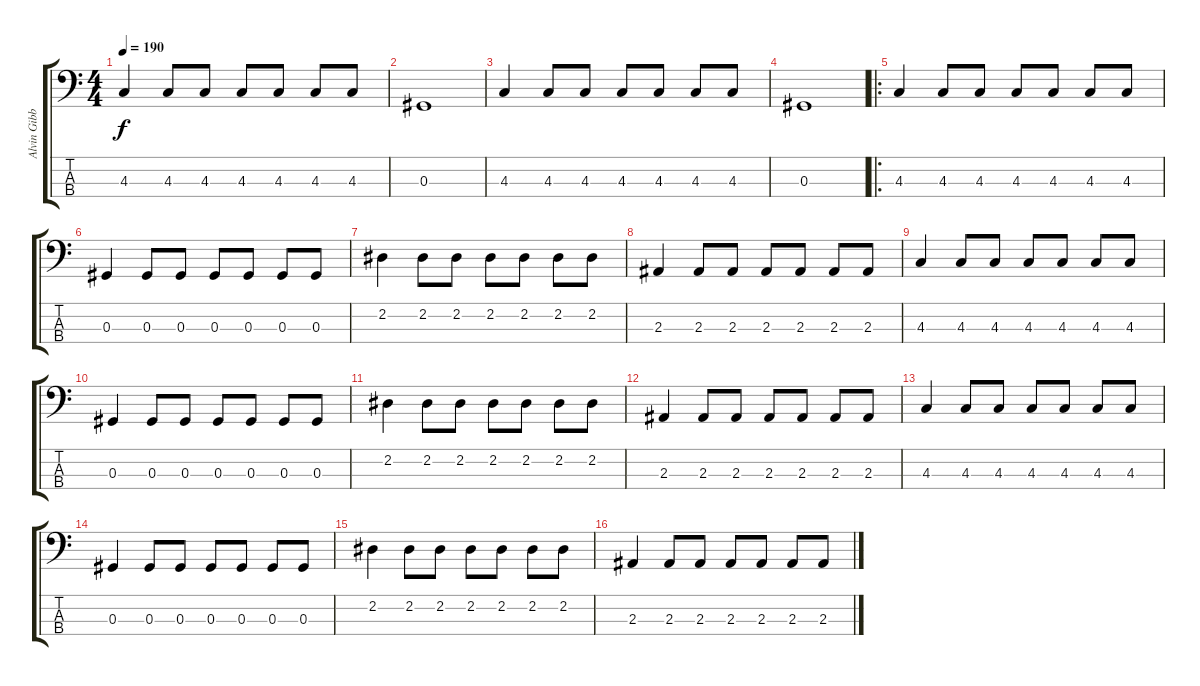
\track ("Alvin Gibbs" "Alvin Gibb") {instrument electricbassfinger}
\staff {score tabs}
\tuning (Gb2 Db2 Ab1 Eb1) {hide}
\ts (4 4)
\tempo 190
\clef f4
\ks c
4.3.4{dy f instrument electricbassfinger} 4.3.8 4.3.8 4.3.8 4.3.8 4.3.8 4.3.8 |
0.3.1 |
4.3.4 4.3.8 4.3.8 4.3.8 4.3.8 4.3.8 4.3.8 |
0.3.1 |
\ro
4.3.4 4.3.8 4.3.8 4.3.8 4.3.8 4.3.8 4.3.8 |
0.3.4 0.3.8 0.3.8 0.3.8 0.3.8 0.3.8 0.3.8 |
2.2.4 2.2.8 2.2.8 2.2.8 2.2.8 2.2.8 2.2.8 |
2.3.4 2.3.8 2.3.8 2.3.8 2.3.8 2.3.8 2.3.8 |
4.3.4 4.3.8 4.3.8 4.3.8 4.3.8 4.3.8 4.3.8 |
0.3.4 0.3.8 0.3.8 0.3.8 0.3.8 0.3.8 0.3.8 |
2.2.4 2.2.8 2.2.8 2.2.8 2.2.8 2.2.8 2.2.8 |
2.3.4 2.3.8 2.3.8 2.3.8 2.3.8 2.3.8 2.3.8 |
4.3.4 4.3.8 4.3.8 4.3.8 4.3.8 4.3.8 4.3.8 |
0.3.4 0.3.8 0.3.8 0.3.8 0.3.8 0.3.8 0.3.8 |
2.2.4 2.2.8 2.2.8 2.2.8 2.2.8 2.2.8 2.2.8 |
2.3.4 2.3.8 2.3.8 2.3.8 2.3.8 2.3.8 2.3.8
